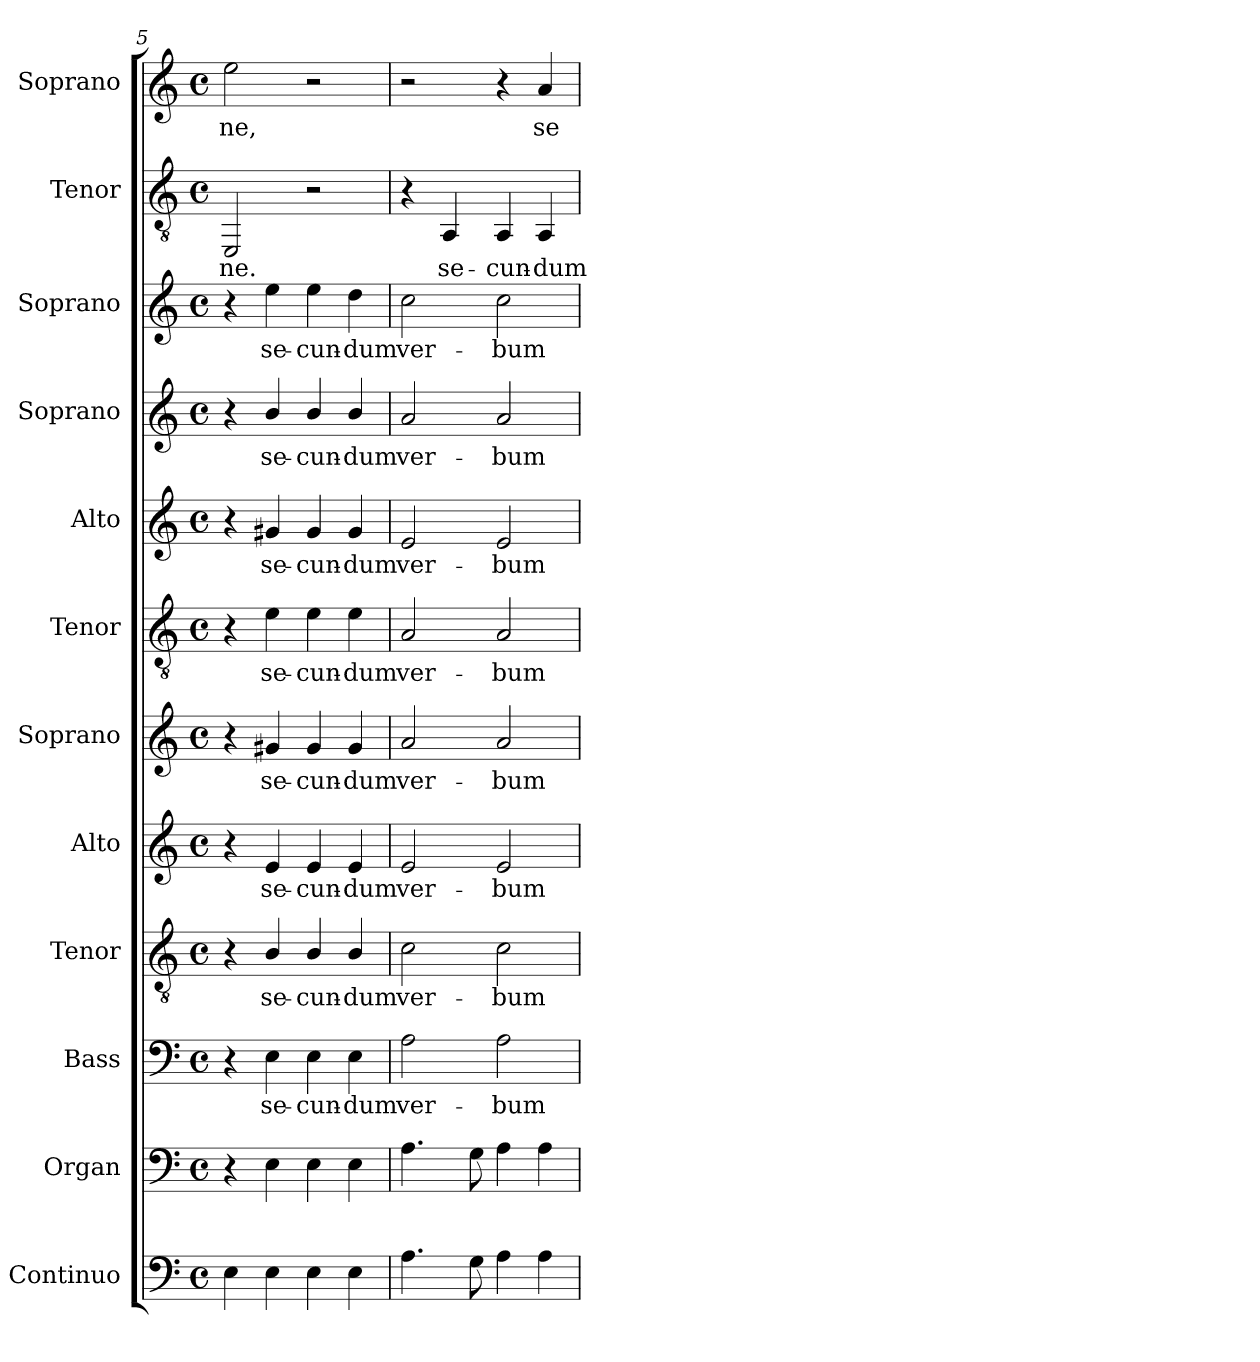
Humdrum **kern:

**kern	**kern	**kern	**text	**kern	**text	**kern	**text	**kern	**text	**kern	**text	**kern	**text	**kern	**text	**kern	**text	**kern	**text	**kern	**text
*part12	*part11	*part10	*part10	*part9	*part9	*part8	*part8	*part7	*part7	*part6	*part6	*part5	*part5	*part4	*part4	*part3	*part3	*part2	*part2	*part1	*part1
*staff12	*staff11	*staff10	*staff10	*staff9	*staff9	*staff8	*staff8	*staff7	*staff7	*staff6	*staff6	*staff5	*staff5	*staff4	*staff4	*staff3	*staff3	*staff2	*staff2	*staff1	*staff1
*I"Continuo	*I"Organ	*I"Bass	*	*I"Tenor	*	*I"Alto	*	*I"Soprano	*	*I"Tenor	*	*I"Alto	*	*I"Soprano	*	*I"Soprano	*	*I"Tenor	*	*I"Soprano	*
*I'Cont.	*I'Org.	*I'B.	*	*I'T.	*	*I'A.	*	*I'S.	*	*I'T.	*	*I'A.	*	*I'S.	*	*I'S.	*	*I'T.	*	*I'S.	*
*clefF4	*clefF4	*clefF4	*	*clefGv2	*	*clefG2	*	*clefG2	*	*clefGv2	*	*clefG2	*	*clefG2	*	*clefG2	*	*clefGv2	*	*clefG2	*
*	*	*	*	*ITrd7c12	*	*	*	*	*	*ITrd7c12	*	*	*	*	*	*	*	*	*	*	*
*k[]	*k[]	*k[]	*	*k[]	*	*k[]	*	*k[]	*	*k[]	*	*k[]	*	*k[]	*	*k[]	*	*k[]	*	*k[]	*
*C:	*C:	*C:	*	*C:	*	*C:	*	*C:	*	*C:	*	*C:	*	*C:	*	*C:	*	*C:	*	*C:	*
*M4/4	*M4/4	*M4/4	*	*M4/4	*	*M4/4	*	*M4/4	*	*M4/4	*	*M4/4	*	*M4/4	*	*M4/4	*	*M4/4	*	*M4/4	*
*met(c)	*met(c)	*met(c)	*	*met(c)	*	*met(c)	*	*met(c)	*	*met(c)	*	*met(c)	*	*met(c)	*	*met(c)	*	*met(c)	*	*met(c)	*
=5	=5	=5	=5	=5	=5	=5	=5	=5	=5	=5	=5	=5	=5	=5	=5	=5	=5	=5	=5	=5	=5
!	!	!	!	!	!	!	!	!	!	!	!	!	!	!	!	!	!	!	!LO:LY:b:color=#000000	!	!
!	!	!	!	!	!	!	!	!	!	!	!	!	!	!	!	!	!	!	!	!	!LO:LY:b:color=#000000
4Ei\	4r	4r	.	4r	.	4r	.	4r	.	4r	.	4r	.	4r	.	4r	.	2EEi/	-ne.	2eei\	-ne,
!	!	!	!LO:LY:b:color=#000000	!	!	!	!	!	!	!	!	!	!	!	!	!	!	!	!	!	!
!	!	!	!	!	!LO:LY:b:color=#000000	!	!	!	!	!	!	!	!	!	!	!	!	!	!	!	!
!	!	!	!	!	!	!	!LO:LY:b:color=#000000	!	!	!	!	!	!	!	!	!	!	!	!	!	!
!	!	!	!	!	!	!	!	!	!LO:LY:b:color=#000000	!	!	!	!	!	!	!	!	!	!	!	!
!	!	!	!	!	!	!	!	!	!	!	!LO:LY:b:color=#000000	!	!	!	!	!	!	!	!	!	!
!	!	!	!	!	!	!	!	!	!	!	!	!	!LO:LY:b:color=#000000	!	!	!	!	!	!	!	!
!	!	!	!	!	!	!	!	!	!	!	!	!	!	!	!LO:LY:b:color=#000000	!	!	!	!	!	!
!	!	!	!	!	!	!	!	!	!	!	!	!	!	!	!	!	!LO:LY:b:color=#000000	!	!	!	!
4Ei\	4Ei\	4Ei\	se-	4BBi/	se-	4ei/	se-	4g#Xi/	se-	4Ei\	se-	4g#Xi/	se-	4bi/	se-	4eei\	se-	.	.	.	.
!	!	!	!LO:LY:b:color=#000000	!	!	!	!	!	!	!	!	!	!	!	!	!	!	!	!	!	!
!	!	!	!	!	!LO:LY:b:color=#000000	!	!	!	!	!	!	!	!	!	!	!	!	!	!	!	!
!	!	!	!	!	!	!	!LO:LY:b:color=#000000	!	!	!	!	!	!	!	!	!	!	!	!	!	!
!	!	!	!	!	!	!	!	!	!LO:LY:b:color=#000000	!	!	!	!	!	!	!	!	!	!	!	!
!	!	!	!	!	!	!	!	!	!	!	!LO:LY:b:color=#000000	!	!	!	!	!	!	!	!	!	!
!	!	!	!	!	!	!	!	!	!	!	!	!	!LO:LY:b:color=#000000	!	!	!	!	!	!	!	!
!	!	!	!	!	!	!	!	!	!	!	!	!	!	!	!LO:LY:b:color=#000000	!	!	!	!	!	!
!	!	!	!	!	!	!	!	!	!	!	!	!	!	!	!	!	!LO:LY:b:color=#000000	!	!	!	!
4Ei\	4Ei\	4Ei\	-cun-	4BBi/	-cun-	4ei/	-cun-	4g#i/	-cun-	4Ei\	-cun-	4g#i/	-cun-	4bi/	-cun-	4eei\	-cun-	2r	.	2r	.
!	!	!	!LO:LY:b:color=#000000	!	!	!	!	!	!	!	!	!	!	!	!	!	!	!	!	!	!
!	!	!	!	!	!LO:LY:b:color=#000000	!	!	!	!	!	!	!	!	!	!	!	!	!	!	!	!
!	!	!	!	!	!	!	!LO:LY:b:color=#000000	!	!	!	!	!	!	!	!	!	!	!	!	!	!
!	!	!	!	!	!	!	!	!	!LO:LY:b:color=#000000	!	!	!	!	!	!	!	!	!	!	!	!
!	!	!	!	!	!	!	!	!	!	!	!LO:LY:b:color=#000000	!	!	!	!	!	!	!	!	!	!
!	!	!	!	!	!	!	!	!	!	!	!	!	!LO:LY:b:color=#000000	!	!	!	!	!	!	!	!
!	!	!	!	!	!	!	!	!	!	!	!	!	!	!	!LO:LY:b:color=#000000	!	!	!	!	!	!
!	!	!	!	!	!	!	!	!	!	!	!	!	!	!	!	!	!LO:LY:b:color=#000000	!	!	!	!
4Ei\	4Ei\	4Ei\	-dum	4BBi/	-dum	4ei/	-dum	4g#i/	-dum	4Ei\	-dum	4g#i/	-dum	4bi/	-dum	4ddi\	-dum	.	.	.	.
=6	=6	=6	=6	=6	=6	=6	=6	=6	=6	=6	=6	=6	=6	=6	=6	=6	=6	=6	=6	=6	=6
!	!	!	!LO:LY:b:color=#000000	!	!	!	!	!	!	!	!	!	!	!	!	!	!	!	!	!	!
!	!	!	!	!	!LO:LY:b:color=#000000	!	!	!	!	!	!	!	!	!	!	!	!	!	!	!	!
!	!	!	!	!	!	!	!LO:LY:b:color=#000000	!	!	!	!	!	!	!	!	!	!	!	!	!	!
!	!	!	!	!	!	!	!	!	!LO:LY:b:color=#000000	!	!	!	!	!	!	!	!	!	!	!	!
!	!	!	!	!	!	!	!	!	!	!	!LO:LY:b:color=#000000	!	!	!	!	!	!	!	!	!	!
!	!	!	!	!	!	!	!	!	!	!	!	!	!LO:LY:b:color=#000000	!	!	!	!	!	!	!	!
!	!	!	!	!	!	!	!	!	!	!	!	!	!	!	!LO:LY:b:color=#000000	!	!	!	!	!	!
!	!	!	!	!	!	!	!	!	!	!	!	!	!	!	!	!	!LO:LY:b:color=#000000	!	!	!	!
4.Ai\	4.Ai\	2Ai\	ver-	2Ci\	ver-	2ei/	ver-	2ai/	ver-	2AAi/	ver-	2ei/	ver-	2ai/	ver-	2cci\	ver-	4r	.	2r	.
!	!	!	!	!	!	!	!	!	!	!	!	!	!	!	!	!	!	!	!LO:LY:b:color=#000000	!	!
.	.	.	.	.	.	.	.	.	.	.	.	.	.	.	.	.	.	4AAi/	se-	.	.
8Gi\	8Gi\	.	.	.	.	.	.	.	.	.	.	.	.	.	.	.	.	.	.	.	.
!	!	!	!LO:LY:b:color=#000000	!	!	!	!	!	!	!	!	!	!	!	!	!	!	!	!	!	!
!	!	!	!	!	!LO:LY:b:color=#000000	!	!	!	!	!	!	!	!	!	!	!	!	!	!	!	!
!	!	!	!	!	!	!	!LO:LY:b:color=#000000	!	!	!	!	!	!	!	!	!	!	!	!	!	!
!	!	!	!	!	!	!	!	!	!LO:LY:b:color=#000000	!	!	!	!	!	!	!	!	!	!	!	!
!	!	!	!	!	!	!	!	!	!	!	!LO:LY:b:color=#000000	!	!	!	!	!	!	!	!	!	!
!	!	!	!	!	!	!	!	!	!	!	!	!	!LO:LY:b:color=#000000	!	!	!	!	!	!	!	!
!	!	!	!	!	!	!	!	!	!	!	!	!	!	!	!LO:LY:b:color=#000000	!	!	!	!	!	!
!	!	!	!	!	!	!	!	!	!	!	!	!	!	!	!	!	!LO:LY:b:color=#000000	!	!	!	!
!	!	!	!	!	!	!	!	!	!	!	!	!	!	!	!	!	!	!	!LO:LY:b:color=#000000	!	!
4Ai\	4Ai\	2Ai\	-bum	2Ci\	-bum	2ei/	-bum	2ai/	-bum	2AAi/	-bum	2ei/	-bum	2ai/	-bum	2cci\	-bum	4AAi/	-cun-	4r	.
!	!	!	!	!	!	!	!	!	!	!	!	!	!	!	!	!	!	!	!LO:LY:b:color=#000000	!	!
!	!	!	!	!	!	!	!	!	!	!	!	!	!	!	!	!	!	!	!	!	!LO:LY:b:color=#000000
4Ai\	4Ai\	.	.	.	.	.	.	.	.	.	.	.	.	.	.	.	.	4AAi/	-dum	4ai/	se-
=	=	=	=	=	=	=	=	=	=	=	=	=	=	=	=	=	=	=	=	=	=
*-	*-	*-	*-	*-	*-	*-	*-	*-	*-	*-	*-	*-	*-	*-	*-	*-	*-	*-	*-	*-	*-
